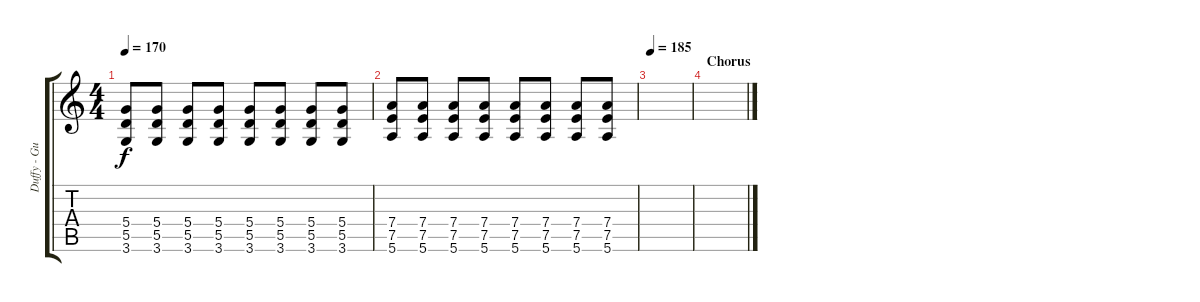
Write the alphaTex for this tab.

\track ("Duffy - Guitars" "Duffy - Gu") {instrument distortionguitar}
\staff {score tabs}
\tuning (E4 B3 G3 D3 A2 E2) {hide}
\ts (4 4)
\tempo 170
\clef g2
\ks c
(5.4 5.5 3.6).8{dy f} (5.4 5.5 3.6).8 (5.4 5.5 3.6).8 (5.4 5.5 3.6).8 (5.4 5.5 3.6).8 (5.4 5.5 3.6).8 (5.4 5.5 3.6).8 (5.4 5.5 3.6).8 |
(7.4 7.5 5.6).8 (7.4 7.5 5.6).8 (7.4 7.5 5.6).8 (7.4 7.5 5.6).8 (7.4 7.5 5.6).8 (7.4 7.5 5.6).8 (7.4 7.5 5.6).8 (7.4 7.5 5.6).8 |
\tempo 185
|
\section ("" "Chorus")
